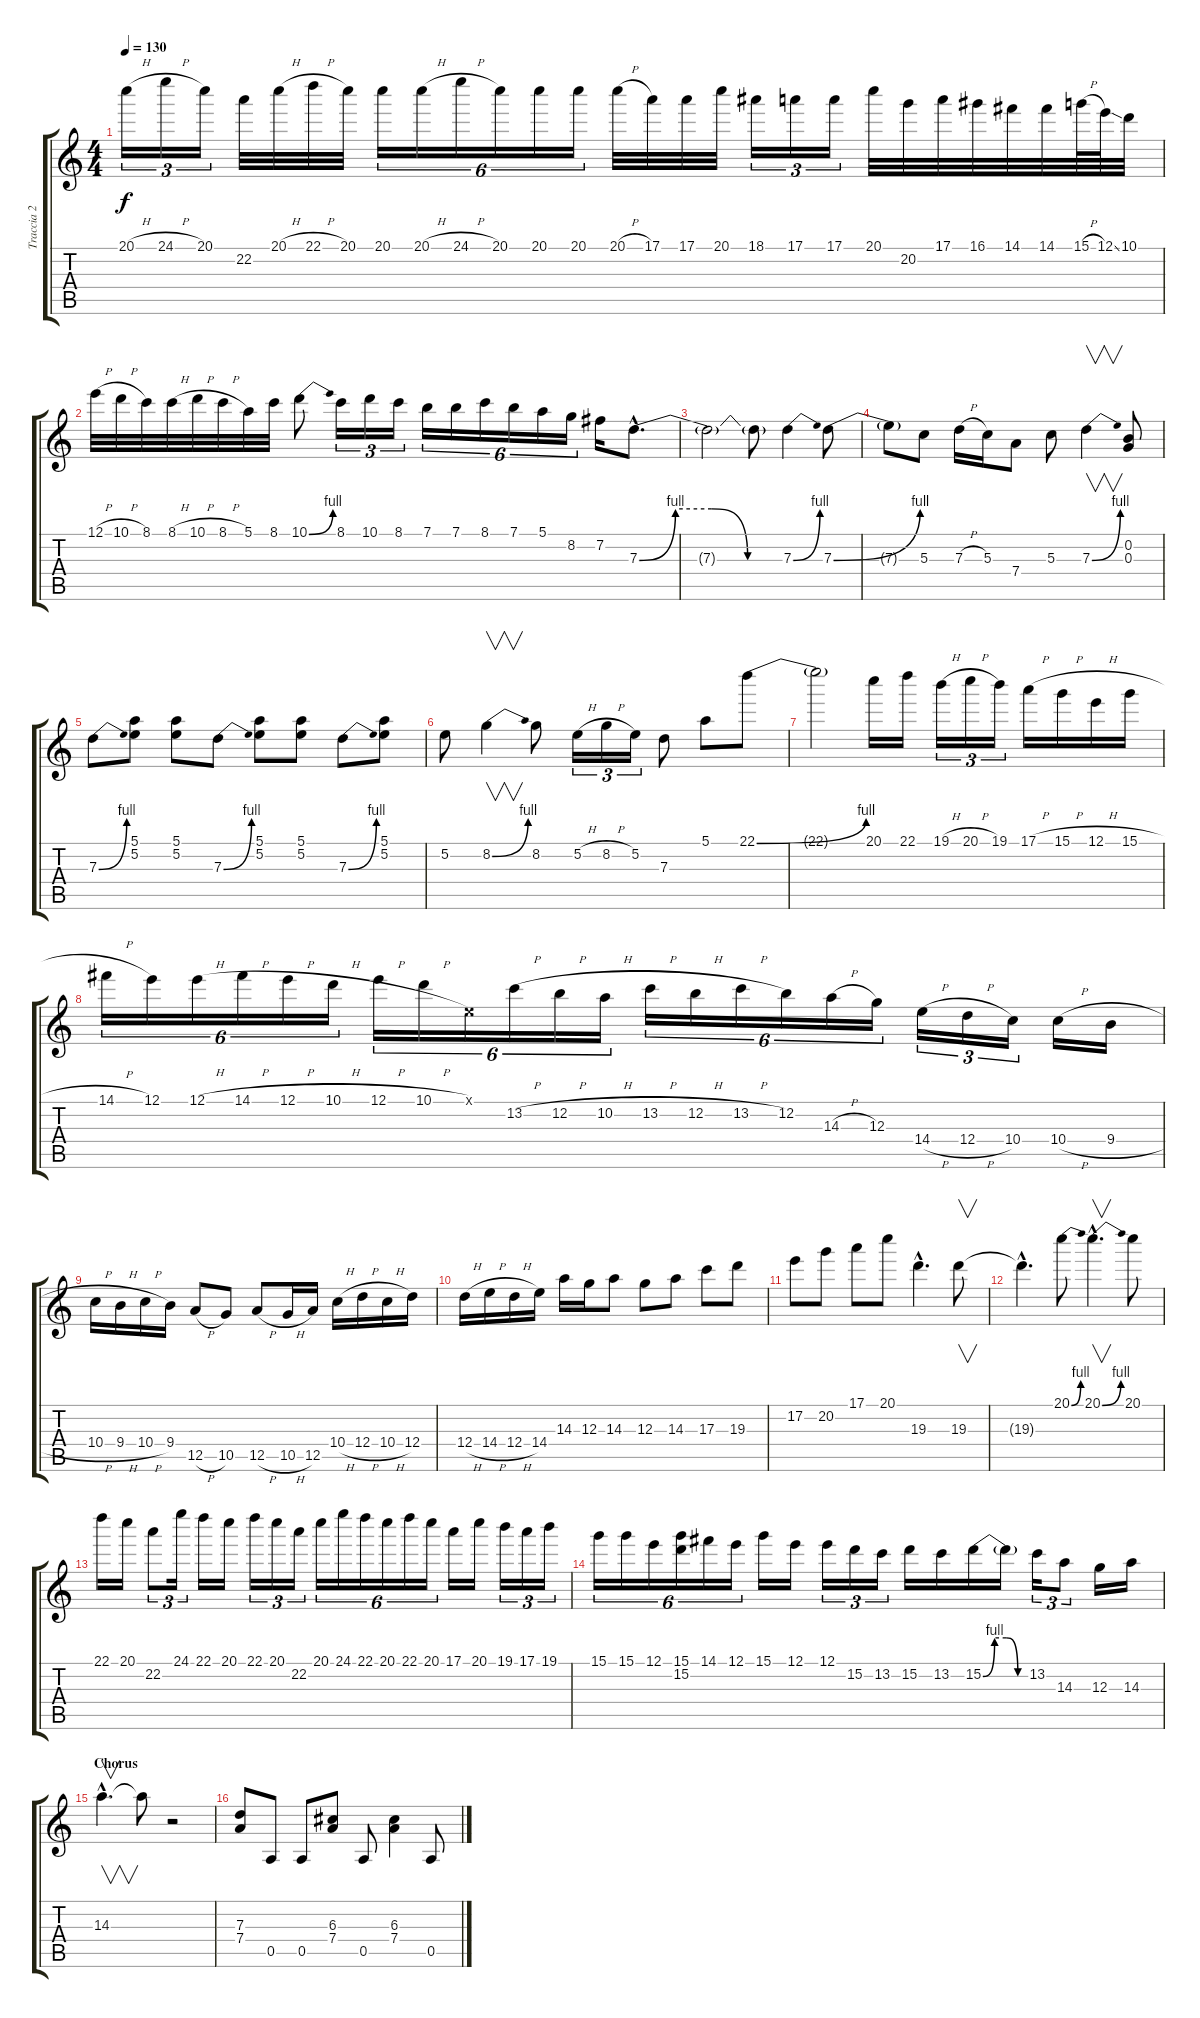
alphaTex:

\track ("Traccia 2" "Traccia 2") {instrument distortionguitar}
\staff {score tabs}
\tuning (E4 B3 G3 D3 A2 E2) {hide}
\ts (4 4)
\tempo 130
\clef g2
\ks c
20.1{h}.16{tu (3 2) dy f} 24.1{h}.16{tu (3 2)} 20.1.16{tu (3 2)} 22.2.32 20.1{h}.32 22.1{h}.32 20.1.32 20.1.16{tu (6 4)} 20.1{h}.16{tu (6 4)} 24.1{h}.16{tu (6 4)} 20.1.16{tu (6 4)} 20.1.16{tu (6 4)} 20.1.16{tu (6 4)} 20.1{h}.32 17.1.32 17.1.32 20.1.32 18.1.16{tu (3 2)} 17.1.16{tu (3 2)} 17.1.16{tu (3 2)} 20.1.32 20.2.32 17.1.32 16.1.32 14.1.32 14.1.32 15.1{h}.64 12.1{ss}.64 10.1.32 |
12.1{h}.32 10.1{h}.32 8.1.32 8.1{h}.32 10.1{h}.32 8.1{h}.32 5.1.32 8.1.32 10.1{be (bend 0 0 60 4)}.8 8.1.16{tu (3 2)} 10.1.16{tu (3 2)} 8.1.16{tu (3 2)} 7.1.16{tu (6 4)} 7.1.16{tu (6 4)} 8.1.16{tu (6 4)} 7.1.16{tu (6 4)} 5.1.16{tu (6 4)} 8.2.16{tu (6 4)} 7.2.16 7.3{be (custom 0 0 15 4 30 4 45 0 60 0) hac}.8{d} |
7.3{t}.2 7.3{t}.8 7.3{be (bend 0 0 60 4)}.4 7.3{be (bend 0 0 60 4)}.8 |
7.3{t}.8 5.3.8 7.3{h}.16 5.3.16 7.4.8 5.3.8 7.3{be (bend 0 0 60 4)}.4{v} (0.2 0.3).8 |
7.3{be (bend 0 0 60 4)}.8 (5.1 5.2).8 (5.1 5.2).8 7.3{be (bend 0 0 60 4)}.8 (5.1 5.2).8 (5.1 5.2).8 7.3{be (bend 0 0 60 4)}.8 (5.1 5.2).8 |
5.2.8 8.2{be (bend 0 0 60 4)}.4{v} 8.2.8 5.2{h}.16{tu (3 2)} 8.2{h}.16{tu (3 2)} 5.2.16{tu (3 2)} 7.3.8 5.1.8 22.1{be (bend 0 0 60 4)}.8 |
22.1{t}.2 20.1.16 22.1.16 19.1{h}.16{tu (3 2)} 20.1{h}.16{tu (3 2)} 19.1.16{tu (3 2)} 17.1{h}.16 15.1{h}.16 12.1{h}.16 15.1{h}.16 |
14.1{h}.16{tu (6 4)} 12.1.16{tu (6 4)} 12.1{h}.16{tu (6 4)} 14.1{h}.16{tu (6 4)} 12.1{h}.16{tu (6 4)} 10.1{h}.16{tu (6 4)} 12.1{h}.16{tu (6 4)} 10.1{h}.16{tu (6 4)} 0.1{x}.16{tu (6 4)} 13.2{h}.16{tu (6 4)} 12.2{h}.16{tu (6 4)} 10.2{h}.16{tu (6 4)} 13.2{h}.16{tu (6 4)} 12.2{h}.16{tu (6 4)} 13.2{h}.16{tu (6 4)} 12.2.16{tu (6 4)} 14.3{h}.16{tu (6 4)} 12.3.16{tu (6 4)} 14.4{h}.16{tu (3 2)} 12.4{h}.16{tu (3 2)} 10.4.16{tu (3 2)} 10.4{h}.16 9.4{h}.16 |
10.4{h}.16 9.4{h}.16 10.4{h}.16 9.4.16 12.5{h}.8 10.5.8 12.5{h}.8 10.5{h}.16 12.5.16 10.4{h}.16 12.4{h}.16 10.4{h}.16 12.4.16 |
12.4{h}.16 14.4{h}.16 12.4{h}.16 14.4.16 14.3.16 12.3.16 14.3.8 12.3.8 14.3.8 17.3.8 19.3.8 |
17.2.8 20.2.8 17.1.8 20.1.8 19.3{hac}.4{d} 19.3.8{v} |
19.3{hac t}.4{d} 20.1{be (bend 0 0 60 4)}.8 20.1{be (bend 0 0 60 4) hac}.4{v d} 20.1.8 |
22.1.16 20.1.16 22.2.8{tu (3 2)} 24.1.16{tu (3 2)} 22.1.16 20.1.16 22.1.16{tu (3 2)} 20.1.16{tu (3 2)} 22.2.16{tu (3 2)} 20.1.16{tu (6 4)} 24.1.16{tu (6 4)} 22.1.16{tu (6 4)} 20.1.16{tu (6 4)} 22.1.16{tu (6 4)} 20.1.16{tu (6 4)} 17.1.16 20.1.16 19.1.16{tu (3 2)} 17.1.16{tu (3 2)} 19.1.16{tu (3 2)} |
15.1.16{tu (6 4)} 15.1.16{tu (6 4)} 12.1.16{tu (6 4)} (15.1 15.2).16{tu (6 4)} 14.1.16{tu (6 4)} 12.1.16{tu (6 4)} 15.1.16 12.1.16 12.1.16{tu (3 2)} 15.2.16{tu (3 2)} 13.2.16{tu (3 2)} 15.2.16 13.2.16 15.2{be (custom 0 0 15 4 30 4 45 0 60 0)}.16 15.2{t}.16 13.2.16{tu (3 2)} 14.3.8{tu (3 2)} 12.3.16 14.3.16 |
\section ("" "Chorus")
14.3{hac}.4{v d} 14.3{t}.8 r.2 |
(7.3 7.4).8 0.5.8 0.5.8 (6.3 7.4).8 0.5.8 (6.3 7.4).4 0.5.8
